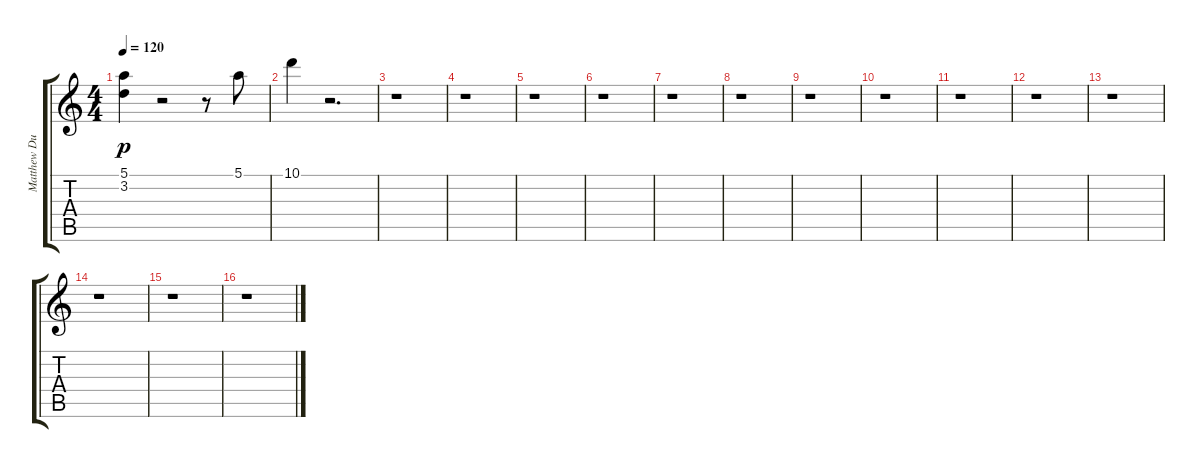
\track ("Matthew Dufek" "Matthew Du") {instrument acousticguitarnylon}
\staff {score tabs}
\tuning (E4 B3 G3 D3 A2 E2) {hide}
\ts (4 4)
\tempo 120
\clef g2
\ks c
(5.1 3.2).4{dy p} r.2 r.8 5.1.8 |
10.1.4 r.2{d} |
r.1 |
r.1 |
r.1 |
r.1 |
r.1 |
r.1 |
r.1 |
r.1 |
r.1 |
r.1 |
r.1 |
r.1 |
r.1 |
r.1
